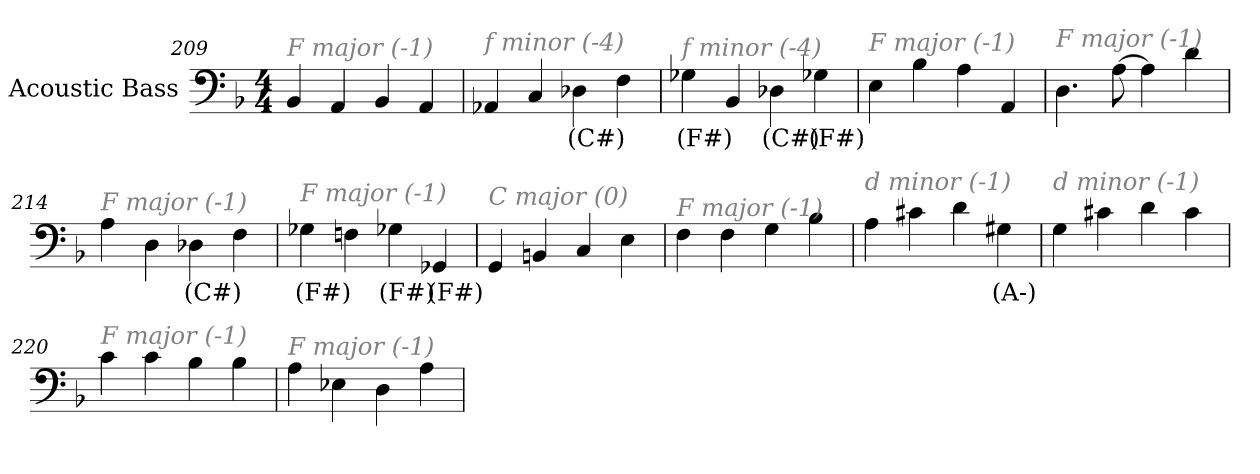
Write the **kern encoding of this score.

**kern	**text
*part1	*part1
*staff1	*staff1
*I"Acoustic Bass	*
*clefF4	*
*ITrd7c12	*
*k[b-]	*
*F:	*
*M4/4	*
=209	=209
!LO:TX:i:color=#808080:t=F major (-1)	!
4BBB-	.
4AAA	.
4BBB-	.
4AAA	.
=210	=210
!LO:TX:i:color=#808080:t=f minor (-4)	!
4AAA-X	.
4CC	.
4DD-Xi	(C#)
4FF	.
=211	=211
!LO:TX:i:color=#808080:t=f minor (-4)	!
4GG-Xi	(F#)
4BBB-	.
4DD-Xi	(C#)
4GG-Xi	(F#)
=212	=212
!LO:TX:i:color=#808080:t=F major (-1)	!
4EE	.
4BB-	.
4AA	.
4AAA	.
=213	=213
!LO:TX:i:color=#808080:t=F major (-1)	!
4.DD	.
[8AA	.
4AA]	.
4D	.
=214	=214
!LO:TX:i:color=#808080:t=F major (-1)	!
4AA	.
4DD	.
4DD-Xi	(C#)
4FF	.
=215	=215
!LO:TX:i:color=#808080:t=F major (-1)	!
4GG-Xi	(F#)
4FFn	.
4GG-Xi	(F#)
4GGG-Xi	(F#)
=216	=216
!LO:TX:i:color=#808080:t=C major (0)	!
4GGG	.
4BBBn	.
4CC	.
4EE	.
=217	=217
!LO:TX:i:color=#808080:t=F major (-1)	!
4FF	.
4FF	.
4GG	.
4BB-	.
=218	=218
!LO:TX:i:color=#808080:t=d minor (-1)	!
4AA	.
4C#X	.
4D	.
4GG#Xi	(A-)
=219	=219
!LO:TX:i:color=#808080:t=d minor (-1)	!
4GG	.
4C#X	.
4D	.
4C#	.
=220	=220
!LO:TX:i:color=#808080:t=F major (-1)	!
4C	.
4C	.
4BB-	.
4BB-	.
=221	=221
!LO:TX:i:color=#808080:t=F major (-1)	!
4AA	.
4EE-X	.
4DD	.
4AA	.
=	=
*-	*-
